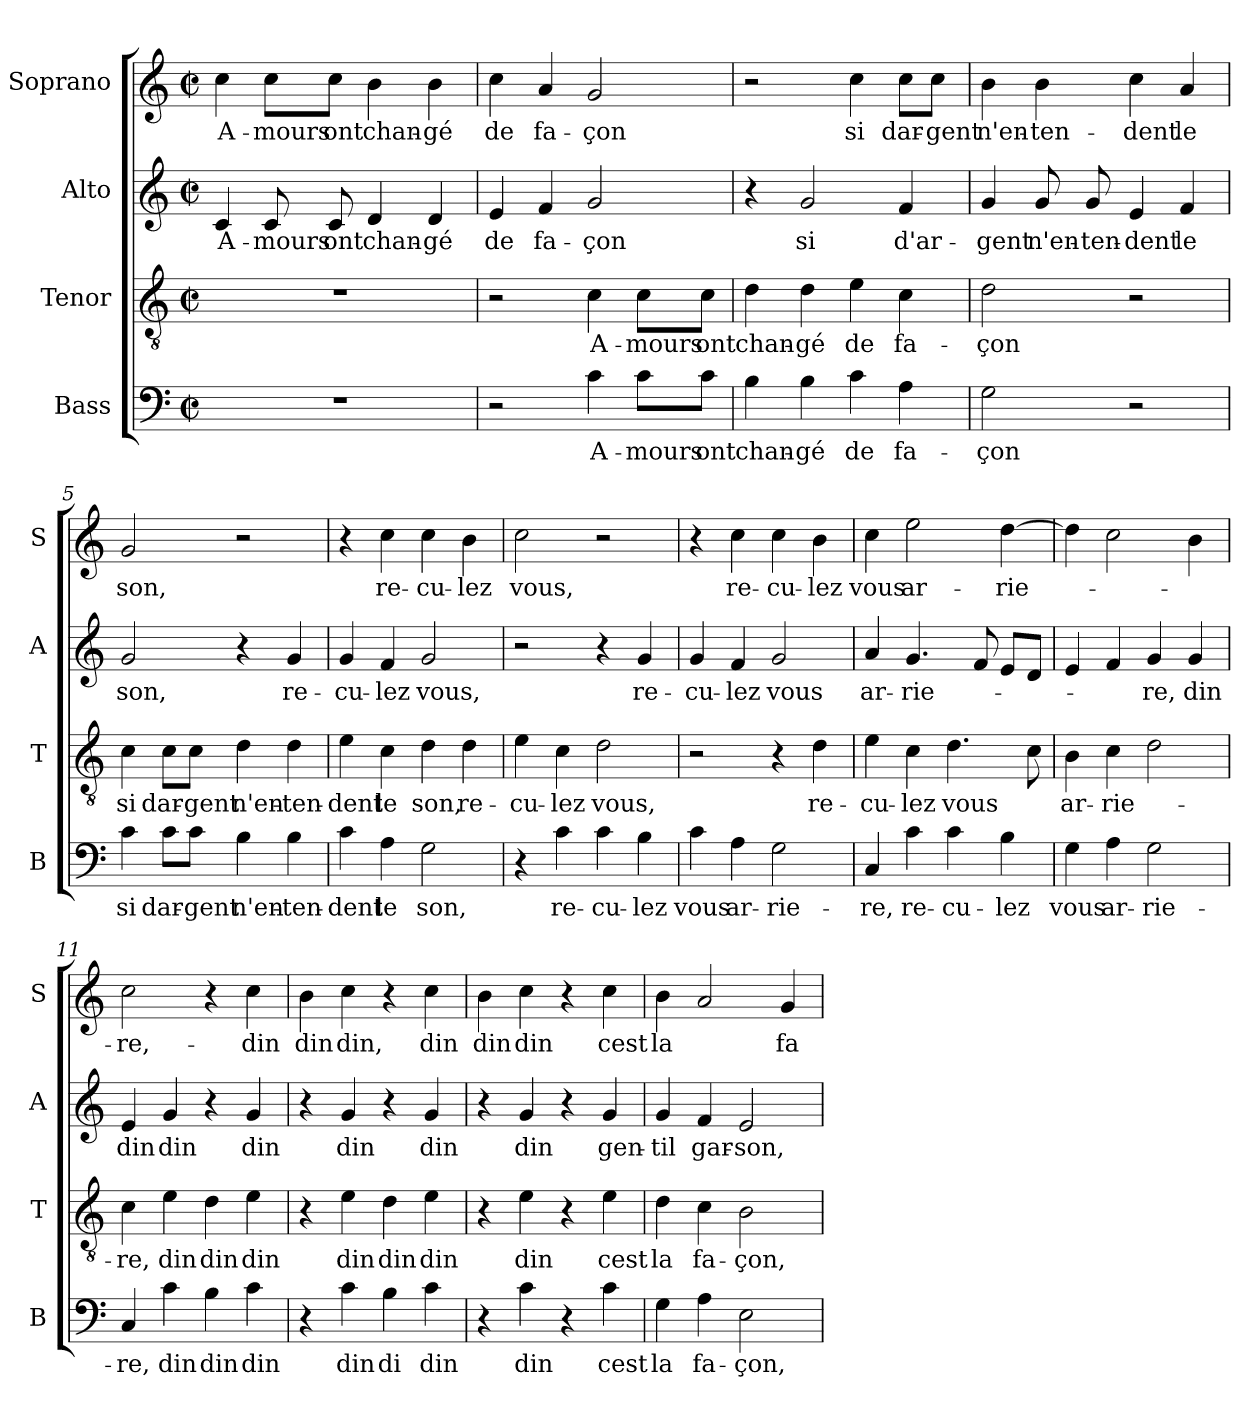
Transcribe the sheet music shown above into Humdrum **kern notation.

**kern	**text	**kern	**text	**kern	**text	**kern	**text
*part4	*part4	*part3	*part3	*part2	*part2	*part1	*part1
*staff4	*staff4	*staff3	*staff3	*staff2	*staff2	*staff1	*staff1
*I"Bass	*	*I"Tenor	*	*I"Alto	*	*I"Soprano	*
*I'B	*	*I'T	*	*I'A	*	*I'S	*
*clefF4	*	*clefGv2	*	*clefG2	*	*clefG2	*
*k[]	*	*k[]	*	*k[]	*	*k[]	*
*C:	*	*C:	*	*C:	*	*C:	*
*M2/2	*	*M2/2	*	*M2/2	*	*M2/2	*
*met(c|)	*	*met(c|)	*	*met(c|)	*	*met(c|)	*
=1	=1	=1	=1	=1	=1	=1	=1
!	!	!	!	!	!LO:LY:b	!	!LO:LY:b
1r	.	1r	.	4c/	A-	4cc\	A-
!	!	!	!	!	!LO:LY:b	!	!LO:LY:b
.	.	.	.	8c/	-mours	8cc\L	-mours
!	!	!	!	!	!LO:LY:b	!	!LO:LY:b
.	.	.	.	8c/	ont	8cc\J	ont
!	!	!	!	!	!LO:LY:b	!	!LO:LY:b
.	.	.	.	4d/	chan-	4b\	chan-
!	!	!	!	!	!LO:LY:b	!	!LO:LY:b
.	.	.	.	4d/	-gé	4b\	-gé
=2	=2	=2	=2	=2	=2	=2	=2
!	!	!	!	!	!LO:LY:b	!	!LO:LY:b
2r	.	2r	.	4e/	de	4cc\	de
!	!	!	!	!	!LO:LY:b	!	!LO:LY:b
.	.	.	.	4f/	fa-	4a/	fa-
!	!LO:LY:b	!	!LO:LY:b	!	!LO:LY:b	!	!LO:LY:b
4c\	A-	4c\	A-	2g/	-çon	2g/	-çon
!	!LO:LY:b	!	!LO:LY:b	!	!	!	!
8c\L	-mours	8c\L	-mours	.	.	.	.
!	!LO:LY:b	!	!LO:LY:b	!	!	!	!
8c\J	ont	8c\J	ont	.	.	.	.
=3	=3	=3	=3	=3	=3	=3	=3
!	!LO:LY:b	!	!LO:LY:b	!	!	!	!
4B\	chan-	4d\	chan-	4r	.	2r	.
!	!LO:LY:b	!	!LO:LY:b	!	!LO:LY:b	!	!
4B\	-gé	4d\	-gé	2g/	si	.	.
!	!LO:LY:b	!	!LO:LY:b	!	!	!	!LO:LY:b
4c\	de	4e\	de	.	.	4cc\	si
!	!LO:LY:b	!	!LO:LY:b	!	!LO:LY:b	!	!LO:LY:b
4A\	fa-	4c\	fa-	4f/	d'ar-	8cc\L	dar-
!	!	!	!	!	!	!	!LO:LY:b
.	.	.	.	.	.	8cc\J	-gent
=4	=4	=4	=4	=4	=4	=4	=4
!	!LO:LY:b	!	!LO:LY:b	!	!LO:LY:b	!	!LO:LY:b
2G\	-çon	2d\	-çon	4g/	-gent	4b\	n'en-
!	!	!	!	!	!LO:LY:b	!	!LO:LY:b
.	.	.	.	8g/	n'en-	4b\	-ten-
!	!	!	!	!	!LO:LY:b	!	!
.	.	.	.	8g/	-ten-	.	.
!	!	!	!	!	!LO:LY:b	!	!LO:LY:b
2r	.	2r	.	4e/	-dent	4cc\	-dent
!	!	!	!	!	!LO:LY:b	!	!LO:LY:b
.	.	.	.	4f/	le	4a/	le
=5	=5	=5	=5	=5	=5	=5	=5
!	!LO:LY:b	!	!LO:LY:b	!	!LO:LY:b	!	!LO:LY:b
4c\	si	4c\	si	2g/	son,	2g/	son,
!	!LO:LY:b	!	!LO:LY:b	!	!	!	!
8c\L	dar-	8c\L	dar-	.	.	.	.
!	!LO:LY:b	!	!LO:LY:b	!	!	!	!
8c\J	-gent	8c\J	-gent	.	.	.	.
!	!LO:LY:b	!	!LO:LY:b	!	!	!	!
4B\	n'en-	4d\	n'en-	4r	.	2r	.
!	!LO:LY:b	!	!LO:LY:b	!	!LO:LY:b	!	!
4B\	-ten-	4d\	-ten-	4g/	re-	.	.
!!LO:LB:g=z
=6	=6	=6	=6	=6	=6	=6	=6
!	!LO:LY:b	!	!LO:LY:b	!	!LO:LY:b	!	!
4c\	-dent	4e\	-dent	4g/	-cu-	4r	.
!	!LO:LY:b	!	!LO:LY:b	!	!LO:LY:b	!	!LO:LY:b
4A\	le	4c\	le	4f/	-lez	4cc\	re-
!	!LO:LY:b	!	!LO:LY:b	!	!LO:LY:b	!	!LO:LY:b
2G\	son,	4d\	son,	2g/	vous,	4cc\	-cu-
!	!	!	!LO:LY:b	!	!	!	!LO:LY:b
.	.	4d\	re-	.	.	4b\	-lez
=7	=7	=7	=7	=7	=7	=7	=7
!	!	!	!LO:LY:b	!	!	!	!LO:LY:b
4r	.	4e\	-cu-	2r	.	2cc\	vous,
!	!LO:LY:b	!	!LO:LY:b	!	!	!	!
4c\	re-	4c\	-lez	.	.	.	.
!	!LO:LY:b	!	!LO:LY:b	!	!	!	!
4c\	-cu-	2d\	vous,	4r	.	2r	.
!	!LO:LY:b	!	!	!	!LO:LY:b	!	!
4B\	-lez	.	.	4g/	re-	.	.
=8	=8	=8	=8	=8	=8	=8	=8
!	!LO:LY:b	!	!	!	!LO:LY:b	!	!
4c\	vous	2r	.	4g/	-cu-	4r	.
!	!LO:LY:b	!	!	!	!LO:LY:b	!	!LO:LY:b
4A\	ar-	.	.	4f/	-lez	4cc\	re-
!	!LO:LY:b	!	!	!	!LO:LY:b	!	!LO:LY:b
2G\	-rie-	4r	.	2g/	vous	4cc\	-cu-
!	!	!	!LO:LY:b	!	!	!	!LO:LY:b
.	.	4d\	re-	.	.	4b\	-lez
=9	=9	=9	=9	=9	=9	=9	=9
!	!LO:LY:b	!	!LO:LY:b	!	!LO:LY:b	!	!LO:LY:b
4C/	-re,	4e\	-cu-	4a/	ar-	4cc\	vous
!	!LO:LY:b	!	!LO:LY:b	!	!LO:LY:b	!	!LO:LY:b
4c\	re-	4c\	-lez	4.g/	-rie-	2ee\	ar-
!	!LO:LY:b	!	!LO:LY:b	!	!	!	!
4c\	-cu-	4.d\	vous	.	.	.	.
.	.	.	.	8f/	.	.	.
!	!LO:LY:b	!	!	!	!	!	!LO:LY:b
4B\	-lez	.	.	8e/L	.	[4dd\	-rie-
.	.	8c\	.	8d/J	.	.	.
=10	=10	=10	=10	=10	=10	=10	=10
!	!LO:LY:b	!	!LO:LY:b	!	!	!	!
4G\	vous	4B\	ar-	4e/	.	4dd\]	.
!	!LO:LY:b	!	!LO:LY:b	!	!	!	!
4A\	ar-	4c\	-rie-	4f/	.	2cc\	.
!	!LO:LY:b	!	!	!	!LO:LY:b	!	!
2G\	-rie-	2d\	.	4g/	-re,	.	.
!	!	!	!	!	!LO:LY:b	!	!
.	.	.	.	4g/	din	4b\	.
!!LO:PB:g=z
=11	=11	=11	=11	=11	=11	=11	=11
!	!LO:LY:b	!	!LO:LY:b	!	!LO:LY:b	!	!LO:LY:b
4C/	-re,	4c\	-re,	4e/	din	2cc\	-re,-
!	!LO:LY:b	!	!LO:LY:b	!	!LO:LY:b	!	!
4c\	din	4e\	din	4g/	din	.	.
!	!LO:LY:b	!	!LO:LY:b	!	!	!	!
4B\	din	4d\	din	4r	.	4r	.
!	!LO:LY:b	!	!LO:LY:b	!	!LO:LY:b	!	!LO:LY:b
4c\	din	4e\	din	4g/	din	4cc\	-din
=12	=12	=12	=12	=12	=12	=12	=12
!	!	!	!	!	!	!	!LO:LY:b
4r	.	4r	.	4r	.	4b\	din
!	!LO:LY:b	!	!LO:LY:b	!	!LO:LY:b	!	!LO:LY:b
4c\	din	4e\	din	4g/	din	4cc\	din,
!	!LO:LY:b	!	!LO:LY:b	!	!	!	!
4B\	di	4d\	din	4r	.	4r	.
!	!LO:LY:b	!	!LO:LY:b	!	!LO:LY:b	!	!LO:LY:b
4c\	din	4e\	din	4g/	din	4cc\	din
=13	=13	=13	=13	=13	=13	=13	=13
!	!	!	!	!	!	!	!LO:LY:b
4r	.	4r	.	4r	.	4b\	din
!	!LO:LY:b	!	!LO:LY:b	!	!LO:LY:b	!	!LO:LY:b
4c\	din	4e\	din	4g/	din	4cc\	din
4r	.	4r	.	4r	.	4r	.
!	!LO:LY:b	!	!LO:LY:b	!	!LO:LY:b	!	!LO:LY:b
4c\	cest	4e\	cest	4g/	gen-	4cc\	cest
=14	=14	=14	=14	=14	=14	=14	=14
!	!LO:LY:b	!	!LO:LY:b	!	!LO:LY:b	!	!LO:LY:b
4G\	la	4d\	la	4g/	-til	4b\	la
!	!LO:LY:b	!	!LO:LY:b	!	!LO:LY:b	!	!
4A\	fa-	4c\	fa-	4f/	gar-	2a/	.
!	!LO:LY:b	!	!LO:LY:b	!	!LO:LY:b	!	!
2E\	-çon,	2B\	-çon,	2e/	-son,	.	.
!	!	!	!	!	!	!	!LO:LY:b
.	.	.	.	.	.	4g/	fa-
=	=	=	=	=	=	=	=
*-	*-	*-	*-	*-	*-	*-	*-
